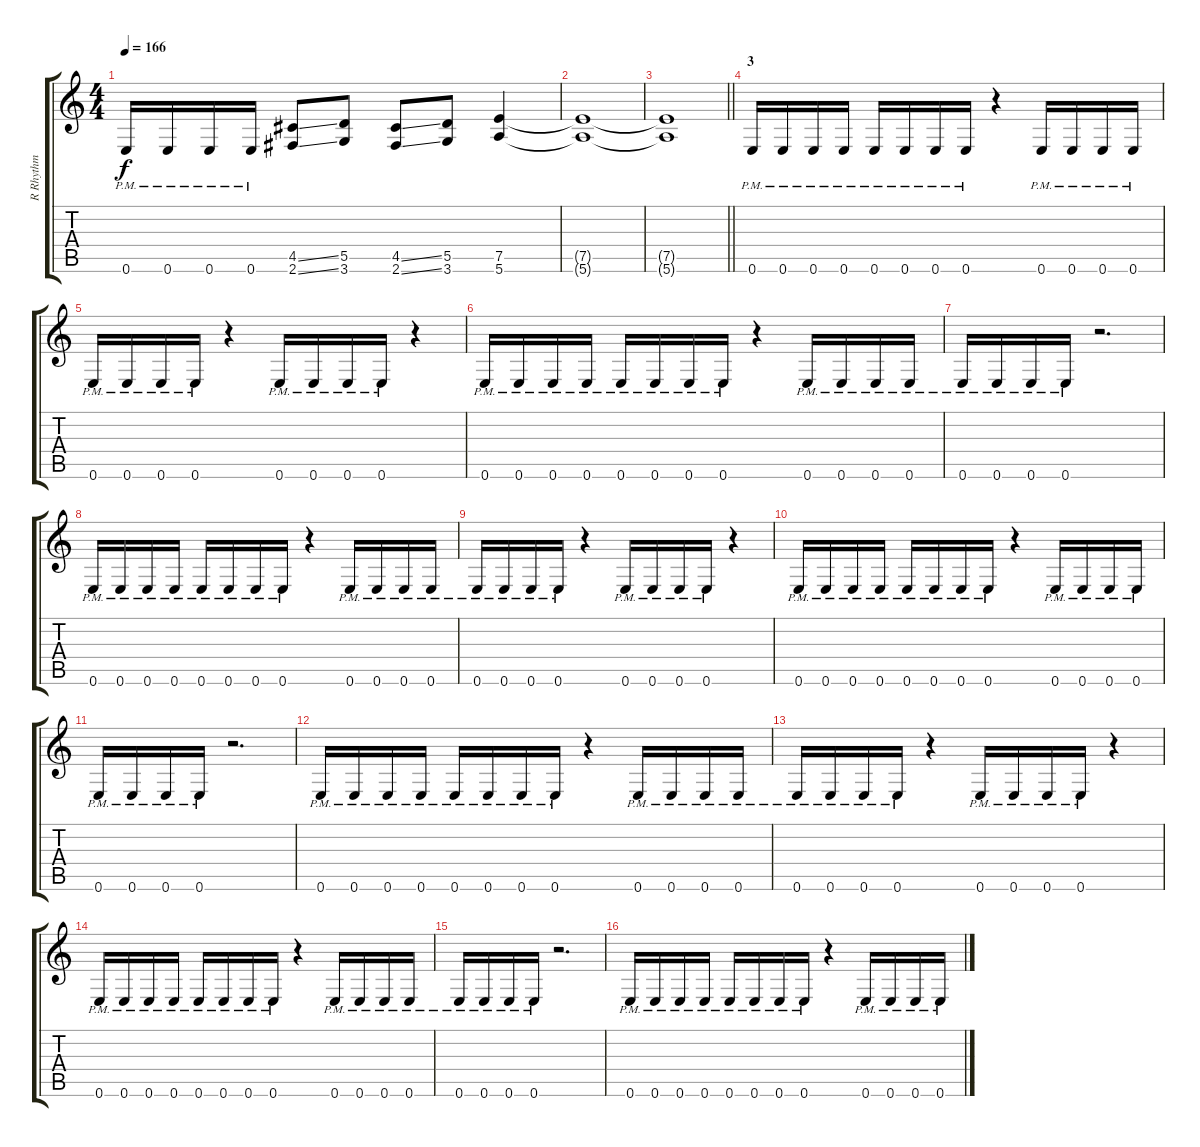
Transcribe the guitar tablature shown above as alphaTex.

\track ("R Rhythm" "R Rhythm") {instrument distortionguitar}
\staff {score tabs}
\tuning (E4 B3 G3 D3 A2 E2) {hide}
\ts (4 4)
\tempo 166
\clef g2
\ks c
0.6{pm}.16{dy f} 0.6{pm}.16 0.6{pm}.16 0.6{pm}.16 (4.5{ss} 2.6{ss}).8 (5.5 3.6).8 (4.5{ss} 2.6{ss}).8 (5.5 3.6).8 (7.5 5.6).4 |
(7.5{t} 5.6{t}).1 |
\barLineRight lightlight
(7.5{t} 5.6{t}).1 |
\section ("" "3")
0.6{pm}.16 0.6{pm}.16 0.6{pm}.16 0.6{pm}.16 0.6{pm}.16 0.6{pm}.16 0.6{pm}.16 0.6{pm}.16 r.4 0.6{pm}.16 0.6{pm}.16 0.6{pm}.16 0.6{pm}.16 |
0.6{pm}.16 0.6{pm}.16 0.6{pm}.16 0.6{pm}.16 r.4 0.6{pm}.16 0.6{pm}.16 0.6{pm}.16 0.6{pm}.16 r.4 |
0.6{pm}.16 0.6{pm}.16 0.6{pm}.16 0.6{pm}.16 0.6{pm}.16 0.6{pm}.16 0.6{pm}.16 0.6{pm}.16 r.4 0.6{pm}.16 0.6{pm}.16 0.6{pm}.16 0.6{pm}.16 |
0.6{pm}.16 0.6{pm}.16 0.6{pm}.16 0.6{pm}.16 r.2{d} |
0.6{pm}.16 0.6{pm}.16 0.6{pm}.16 0.6{pm}.16 0.6{pm}.16 0.6{pm}.16 0.6{pm}.16 0.6{pm}.16 r.4 0.6{pm}.16 0.6{pm}.16 0.6{pm}.16 0.6{pm}.16 |
0.6{pm}.16 0.6{pm}.16 0.6{pm}.16 0.6{pm}.16 r.4 0.6{pm}.16 0.6{pm}.16 0.6{pm}.16 0.6{pm}.16 r.4 |
0.6{pm}.16 0.6{pm}.16 0.6{pm}.16 0.6{pm}.16 0.6{pm}.16 0.6{pm}.16 0.6{pm}.16 0.6{pm}.16 r.4 0.6{pm}.16 0.6{pm}.16 0.6{pm}.16 0.6{pm}.16 |
0.6{pm}.16 0.6{pm}.16 0.6{pm}.16 0.6{pm}.16 r.2{d} |
0.6{pm}.16 0.6{pm}.16 0.6{pm}.16 0.6{pm}.16 0.6{pm}.16 0.6{pm}.16 0.6{pm}.16 0.6{pm}.16 r.4 0.6{pm}.16 0.6{pm}.16 0.6{pm}.16 0.6{pm}.16 |
0.6{pm}.16 0.6{pm}.16 0.6{pm}.16 0.6{pm}.16 r.4 0.6{pm}.16 0.6{pm}.16 0.6{pm}.16 0.6{pm}.16 r.4 |
0.6{pm}.16 0.6{pm}.16 0.6{pm}.16 0.6{pm}.16 0.6{pm}.16 0.6{pm}.16 0.6{pm}.16 0.6{pm}.16 r.4 0.6{pm}.16 0.6{pm}.16 0.6{pm}.16 0.6{pm}.16 |
0.6{pm}.16 0.6{pm}.16 0.6{pm}.16 0.6{pm}.16 r.2{d} |
0.6{pm}.16 0.6{pm}.16 0.6{pm}.16 0.6{pm}.16 0.6{pm}.16 0.6{pm}.16 0.6{pm}.16 0.6{pm}.16 r.4 0.6{pm}.16 0.6{pm}.16 0.6{pm}.16 0.6{pm}.16
